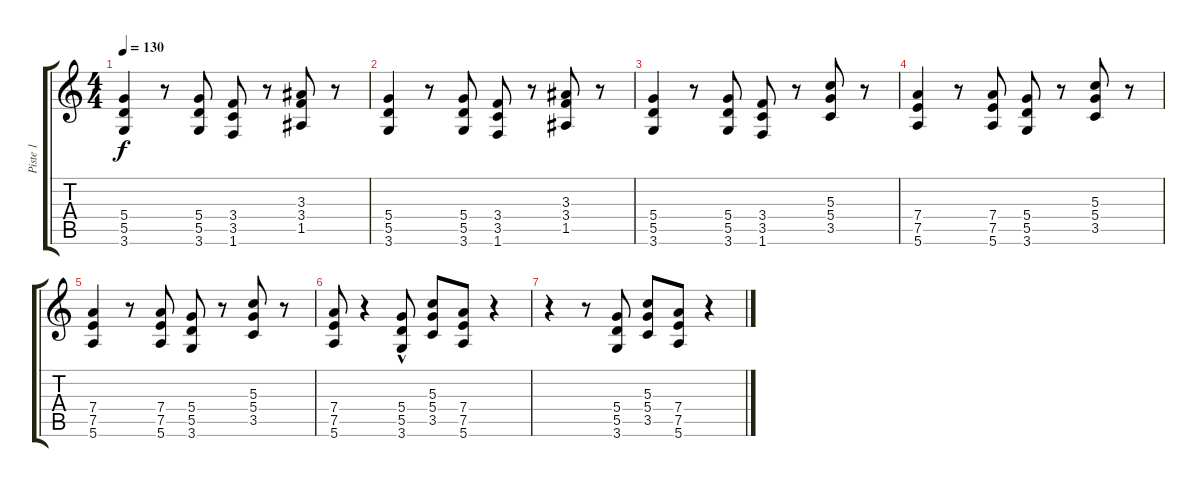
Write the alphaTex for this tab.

\track ("Piste 1" "Piste 1") {instrument distortionguitar}
\staff {score tabs}
\tuning (E4 B3 G3 D3 A2 E2) {hide}
\ts (4 4)
\tempo 130
\clef g2
\ks c
(5.4 5.5 3.6).4{dy f instrument distortionguitar} r.8 (5.4 5.5 3.6).8 (3.4 3.5 1.6).8 r.8 (3.3 3.4 1.5).8 r.8 |
(5.4 5.5 3.6).4 r.8 (5.4 5.5 3.6).8 (3.4 3.5 1.6).8 r.8 (3.3 3.4 1.5).8 r.8 |
(5.4 5.5 3.6).4 r.8 (5.4 5.5 3.6).8 (3.4 3.5 1.6).8 r.8 (5.3 5.4 3.5).8 r.8 |
(7.4 7.5 5.6).4 r.8 (7.4 7.5 5.6).8 (5.4 5.5 3.6).8 r.8 (5.3 5.4 3.5).8 r.8 |
(7.4 7.5 5.6).4 r.8 (7.4 7.5 5.6).8 (5.4 5.5 3.6).8 r.8 (5.3 5.4 3.5).8 r.8 |
(7.4 7.5 5.6).8 r.4 (5.4 5.5{hac} 3.6).8 (5.3 5.4 3.5).8 (7.4 7.5 5.6).8 r.4 |
r.4 r.8 (5.4 5.5 3.6).8 (5.3 5.4 3.5).8 (7.4 7.5 5.6).8 r.4
